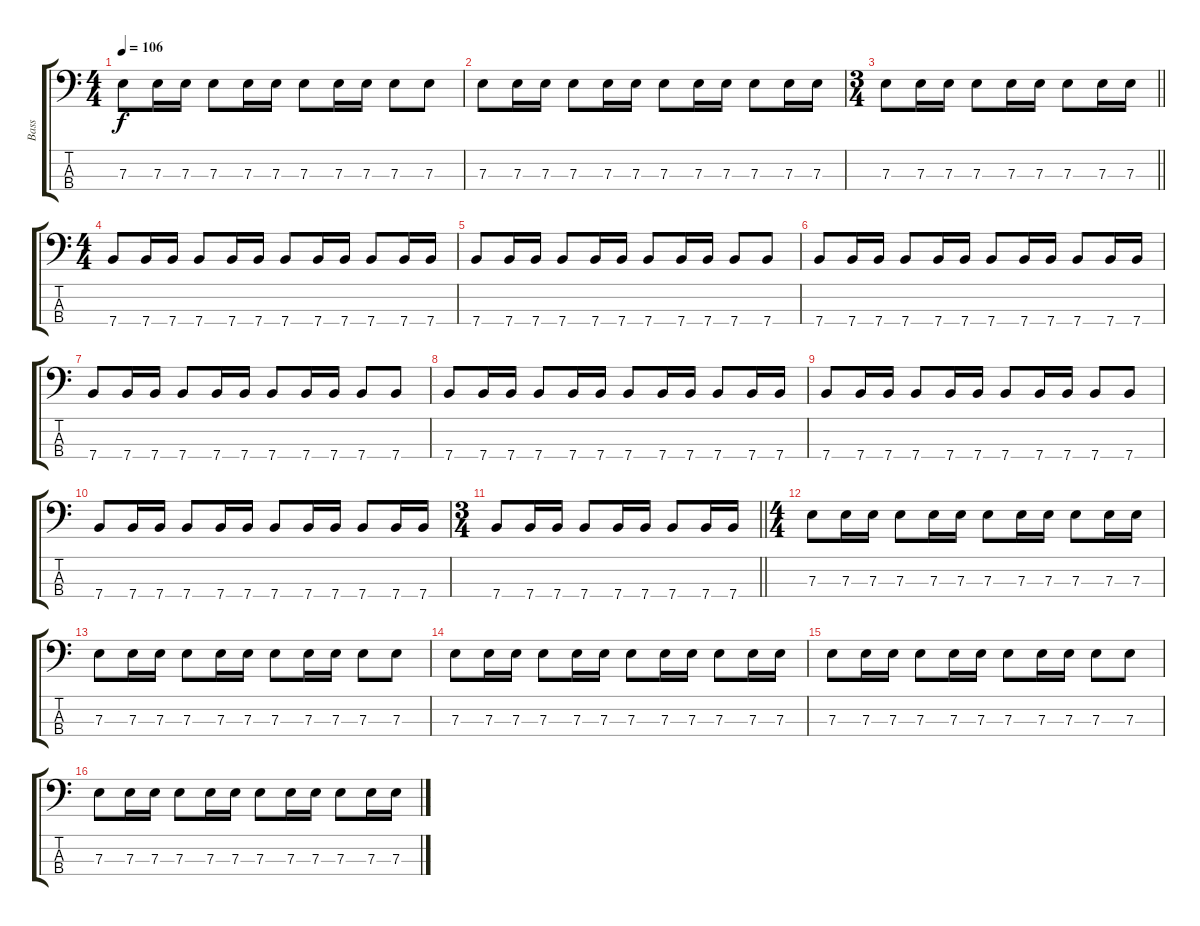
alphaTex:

\track ("Bass" "Bass") {instrument electricbassfinger}
\staff {score tabs}
\tuning (G2 D2 A1 E1) {hide}
\ts (4 4)
\tempo 106
\clef f4
\ks c
7.3.8{dy f} 7.3.16 7.3.16 7.3.8 7.3.16 7.3.16 7.3.8 7.3.16 7.3.16 7.3.8 7.3.8 |
7.3.8 7.3.16 7.3.16 7.3.8 7.3.16 7.3.16 7.3.8 7.3.16 7.3.16 7.3.8 7.3.16 7.3.16 |
\ts (3 4)
\barLineRight lightlight
7.3.8 7.3.16 7.3.16 7.3.8 7.3.16 7.3.16 7.3.8 7.3.16 7.3.16 |
\ts (4 4)
7.4.8 7.4.16 7.4.16 7.4.8 7.4.16 7.4.16 7.4.8 7.4.16 7.4.16 7.4.8 7.4.16 7.4.16 |
7.4.8 7.4.16 7.4.16 7.4.8 7.4.16 7.4.16 7.4.8 7.4.16 7.4.16 7.4.8 7.4.8 |
7.4.8 7.4.16 7.4.16 7.4.8 7.4.16 7.4.16 7.4.8 7.4.16 7.4.16 7.4.8 7.4.16 7.4.16 |
7.4.8 7.4.16 7.4.16 7.4.8 7.4.16 7.4.16 7.4.8 7.4.16 7.4.16 7.4.8 7.4.8 |
7.4.8 7.4.16 7.4.16 7.4.8 7.4.16 7.4.16 7.4.8 7.4.16 7.4.16 7.4.8 7.4.16 7.4.16 |
7.4.8 7.4.16 7.4.16 7.4.8 7.4.16 7.4.16 7.4.8 7.4.16 7.4.16 7.4.8 7.4.8 |
7.4.8 7.4.16 7.4.16 7.4.8 7.4.16 7.4.16 7.4.8 7.4.16 7.4.16 7.4.8 7.4.16 7.4.16 |
\ts (3 4)
\barLineRight lightlight
7.4.8 7.4.16 7.4.16 7.4.8 7.4.16 7.4.16 7.4.8 7.4.16 7.4.16 |
\ts (4 4)
7.3.8 7.3.16 7.3.16 7.3.8 7.3.16 7.3.16 7.3.8 7.3.16 7.3.16 7.3.8 7.3.16 7.3.16 |
7.3.8 7.3.16 7.3.16 7.3.8 7.3.16 7.3.16 7.3.8 7.3.16 7.3.16 7.3.8 7.3.8 |
7.3.8 7.3.16 7.3.16 7.3.8 7.3.16 7.3.16 7.3.8 7.3.16 7.3.16 7.3.8 7.3.16 7.3.16 |
7.3.8 7.3.16 7.3.16 7.3.8 7.3.16 7.3.16 7.3.8 7.3.16 7.3.16 7.3.8 7.3.8 |
7.3.8 7.3.16 7.3.16 7.3.8 7.3.16 7.3.16 7.3.8 7.3.16 7.3.16 7.3.8 7.3.16 7.3.16
